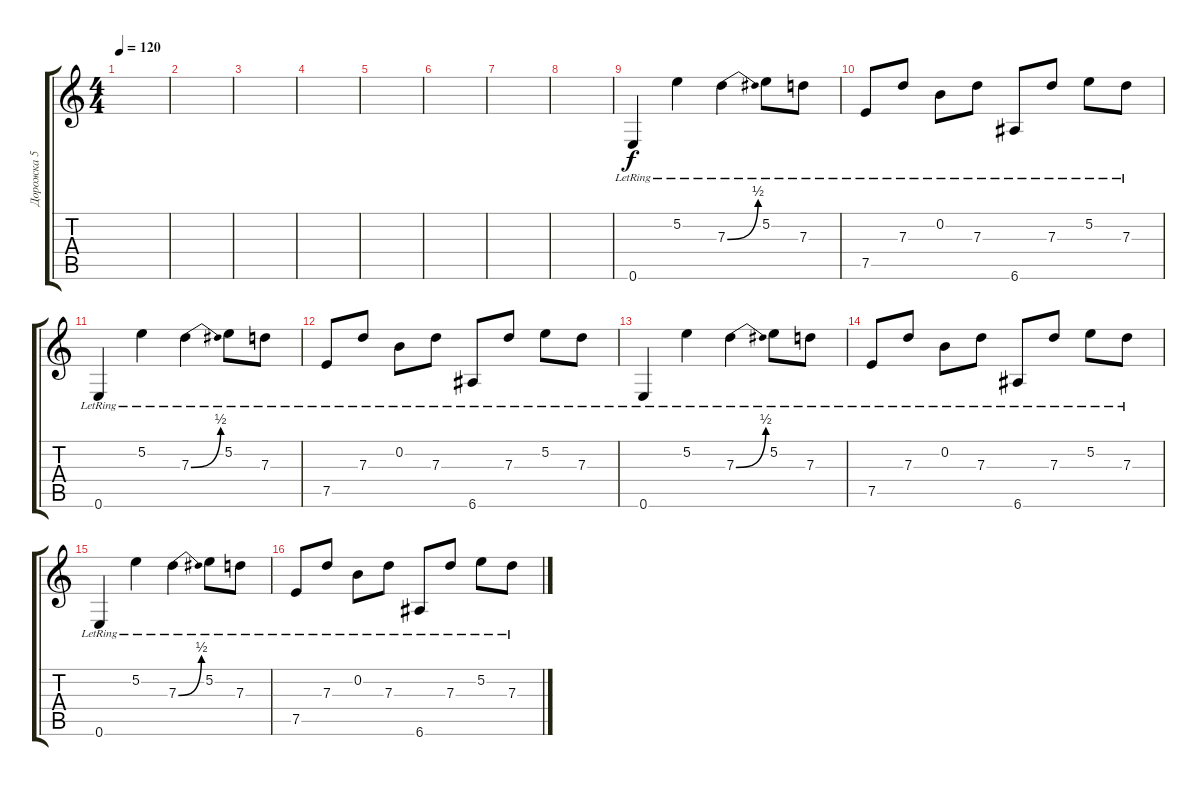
\track ("Дорожка 5" "Дорожка 5") {instrument electricguitarjazz}
\staff {score tabs}
\tuning (E4 B3 G3 D3 A2 E2) {hide}
\ts (4 4)
\tempo 120
\clef g2
\ks c
|
|
|
|
|
|
|
|
0.6{lr}.4 5.2{lr}.4 7.3{be (bend 0 0 60 2) lr}.4 5.2{lr}.8 7.3{lr}.8 |
7.5{lr}.8 7.3{lr}.8 0.2{lr}.8 7.3{lr}.8 6.6{lr}.8 7.3{lr}.8 5.2{lr}.8 7.3{lr}.8 |
0.6{lr}.4 5.2{lr}.4 7.3{be (bend 0 0 60 2) lr}.4 5.2{lr}.8 7.3{lr}.8 |
7.5{lr}.8 7.3{lr}.8 0.2{lr}.8 7.3{lr}.8 6.6{lr}.8 7.3{lr}.8 5.2{lr}.8 7.3{lr}.8 |
0.6{lr}.4 5.2{lr}.4 7.3{be (bend 0 0 60 2) lr}.4 5.2{lr}.8 7.3{lr}.8 |
7.5{lr}.8 7.3{lr}.8 0.2{lr}.8 7.3{lr}.8 6.6{lr}.8 7.3{lr}.8 5.2{lr}.8 7.3{lr}.8 |
0.6{lr}.4 5.2{lr}.4 7.3{be (bend 0 0 60 2) lr}.4 5.2{lr}.8 7.3{lr}.8 |
7.5{lr}.8 7.3{lr}.8 0.2{lr}.8 7.3{lr}.8 6.6{lr}.8 7.3{lr}.8 5.2{lr}.8 7.3{lr}.8
